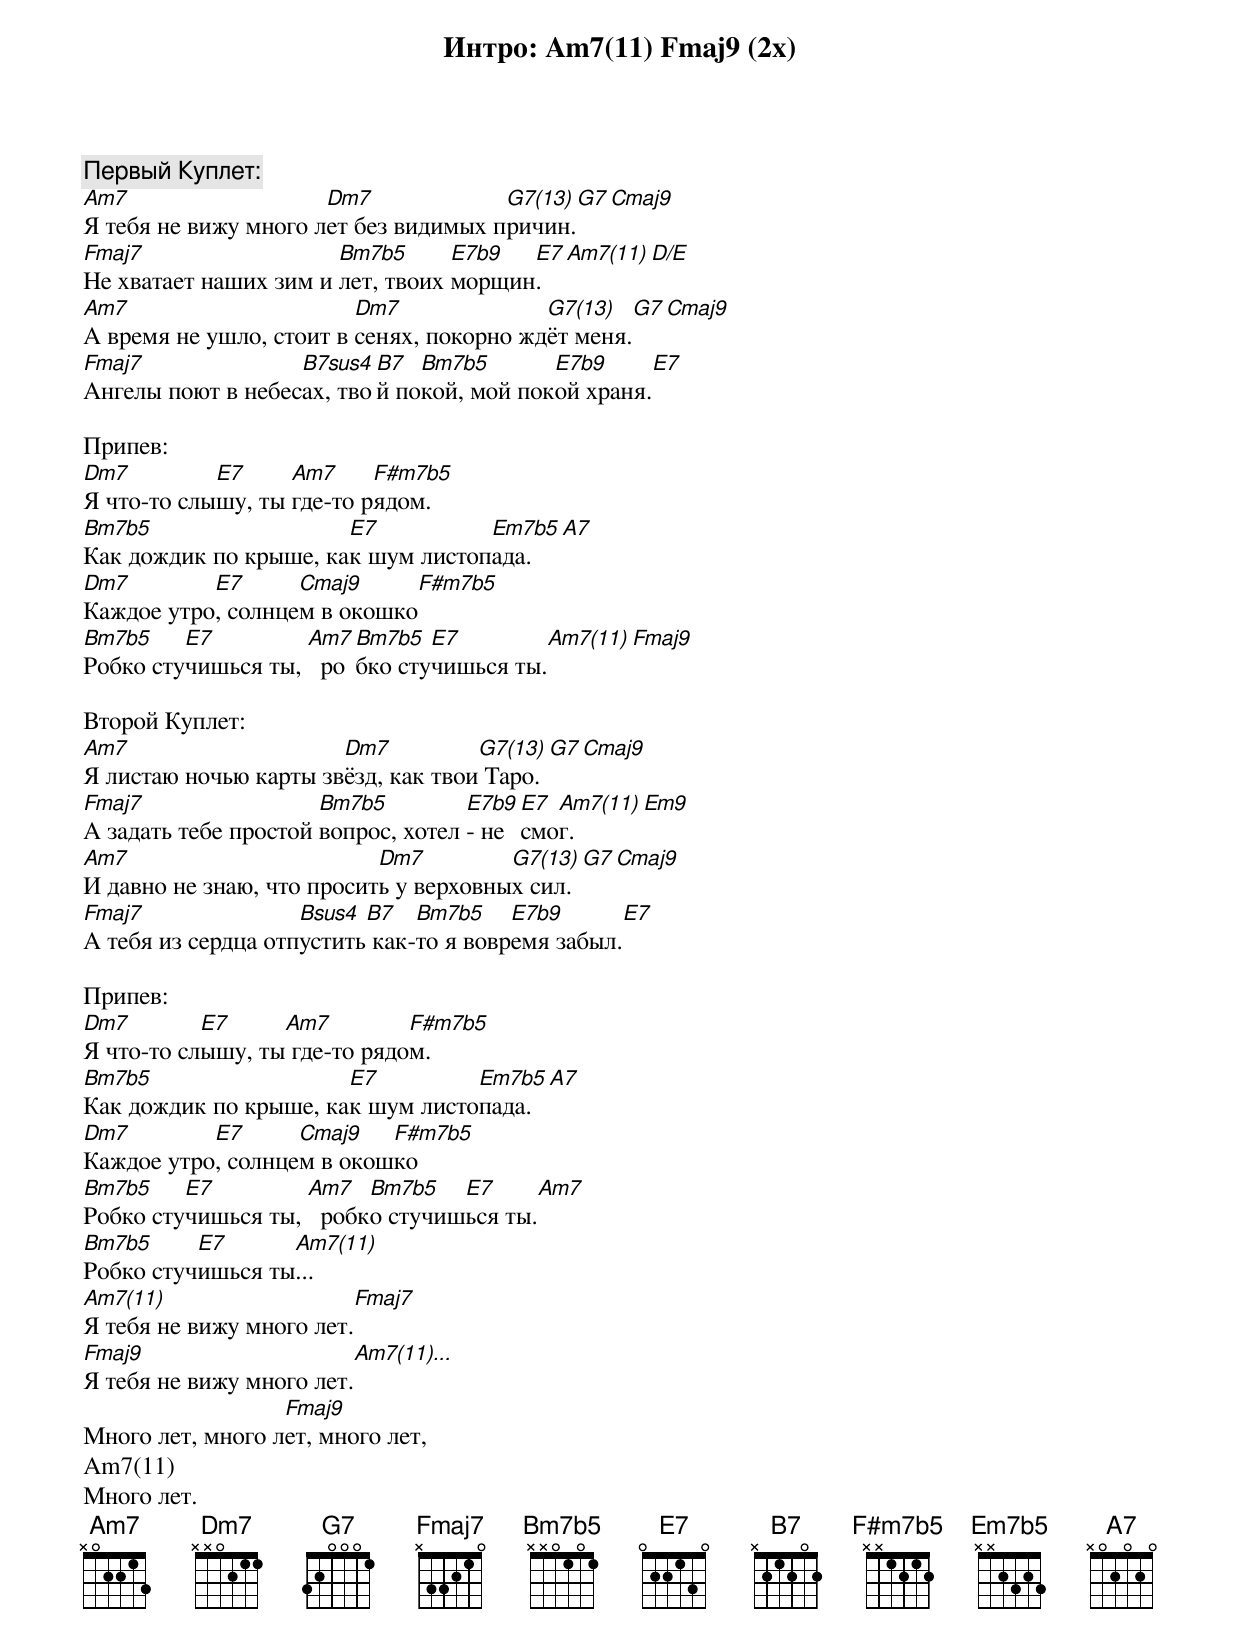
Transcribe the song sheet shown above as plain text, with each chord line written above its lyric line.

Интро: Am7(11) Fmaj9 (2x)

Первый Куплет:
Am7                   Dm7             G7(13) G7    Cmaj9
Я тебя не вижу много лет без видимых причин.
Fmaj7                  Bm7b5      E7b9  E7  Am7(11) D/E
Не хватает наших зим и лет, твоих морщин.
Am7                      Dm7              G7(13)   G7   Cmaj9
А время не ушло, стоит в сенях, покорно ждёт меня.
Fmaj7              B7sus4 B7  Bm7b5       E7b9             E7
Ангелы поют в небесах, твой покой, мой покой храня.

Припев:
Dm7         E7     Am7     F#m7b5
Я что-то слышу, ты где-то рядом.
Bm7b5                  E7          Em7b5      A7
Как дождик по крыше, как шум листопада.
Dm7        E7      Cmaj9      F#m7b5
Каждое утро, солнцем в окошко
Bm7b5    E7         Am7 Bm7b5  E7         Am7(11) Fmaj9
Робко стучишься ты,   робко стучишься ты.

Второй Куплет:
Am7                    Dm7          G7(13) G7 Cmaj9
Я листаю ночью карты звёзд, как твои Таро.
Fmaj7                 Bm7b5         E7b9 E7 Am7(11)  Em9
А задать тебе простой вопрос, хотел - не смог.
Am7                        Dm7         G7(13)   G7 Cmaj9
И давно не знаю, что просить у верховных сил.
Fmaj7               Bsus4 B7   Bm7b5    E7b9        E7
А тебя из сердца отпустить как-то я вовремя забыл.

Припев:
Dm7        E7     Am7         F#m7b5
Я что-то слышу, ты где-то рядом.
Bm7b5                  E7         Em7b5      A7
Как дождик по крыше, как шум листопада.
Dm7        E7      Cmaj9   F#m7b5
Каждое утро, солнцем в окошко
Bm7b5    E7         Am7   Bm7b5   E7        Am7
Робко стучишься ты,   робко стучишься ты.
Bm7b5     E7      Am7(11)
Робко стучишься ты...
Am7(11)                        Fmaj7
Я тебя не вижу много лет.
Fmaj9                             Am7(11)...
Я тебя не вижу много лет.
                  Fmaj9
Много лет, много лет, много лет,
Am7(11)
Много лет.
